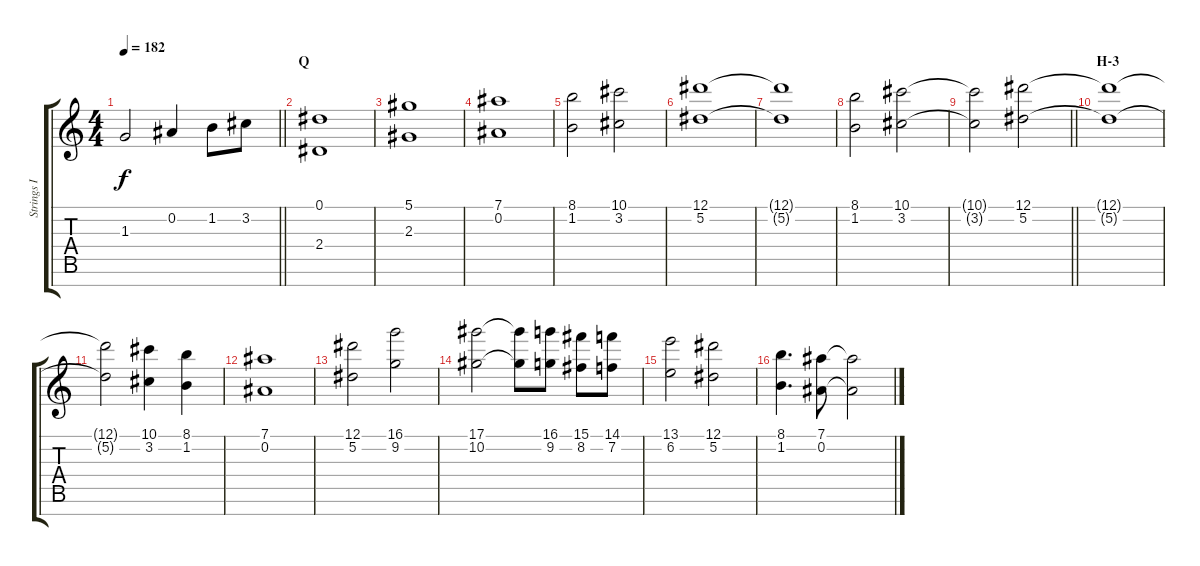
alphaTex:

\track ("Strings I" "Strings I") {instrument stringensemble1}
\staff {score tabs}
\tuning (Eb5 Bb4 Gb4 Db4 Ab3 Eb3 Bb2) {hide}
\ts (4 4)
\tempo 182
\clef g2
\barLineRight lightlight
\ks c
1.3.2{dy f} 0.2.4 1.2.8 3.2.8 |
\section ("" "Q")
(0.1 2.4).1 |
(5.1 2.3).1 |
(7.1 0.2).1 |
(8.1 1.2).2 (10.1 3.2).2 |
(12.1 5.2).1 |
(12.1{t} 5.2{t}).1 |
(8.1 1.2).2 (10.1 3.2).2 |
\barLineRight lightlight
(10.1{t} 3.2{t}).2 (12.1 5.2).2 |
\section ("" "H-3")
(12.1{t} 5.2{t}).1 |
(12.1{t} 5.2{t}).2 (10.1 3.2).4 (8.1 1.2).4 |
(7.1 0.2).1 |
(12.1 5.2).2 (16.1 9.2).2 |
(17.1 10.2).2 (17.1{t} 10.2{t}).8 (16.1 9.2).8 (15.1 8.2).8 (14.1 7.2).8 |
(13.1 6.2).2 (12.1 5.2).2 |
(8.1 1.2).4{d} (7.1 0.2).8 (7.1{t} 0.2{t}).2
